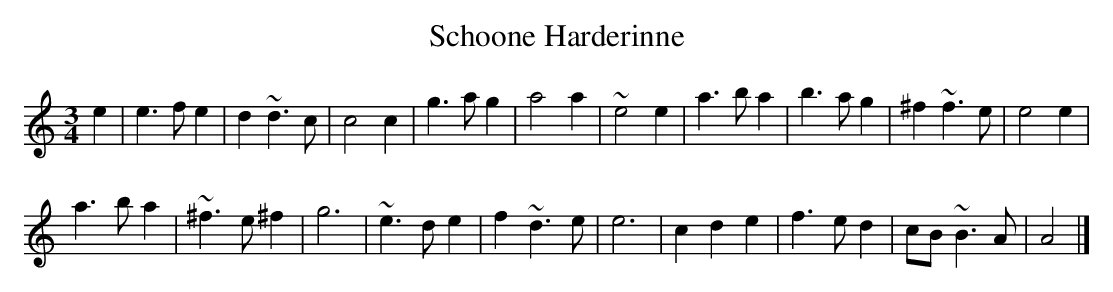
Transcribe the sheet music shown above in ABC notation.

X:1
T:Schoone Harderinne
M:3/4
K:Amin
e2|e3fe2|d2~d3c|c4c2|g3ag2|a4a2|~e4e2|a3ba2|b3ag2|^f2~f3e|e4e2|
a3ba2|~^f3e^f2|g6|~e3de2|f2~d3e|e6|c2d2e2|f3ed2|cB~B3A|A4|]
